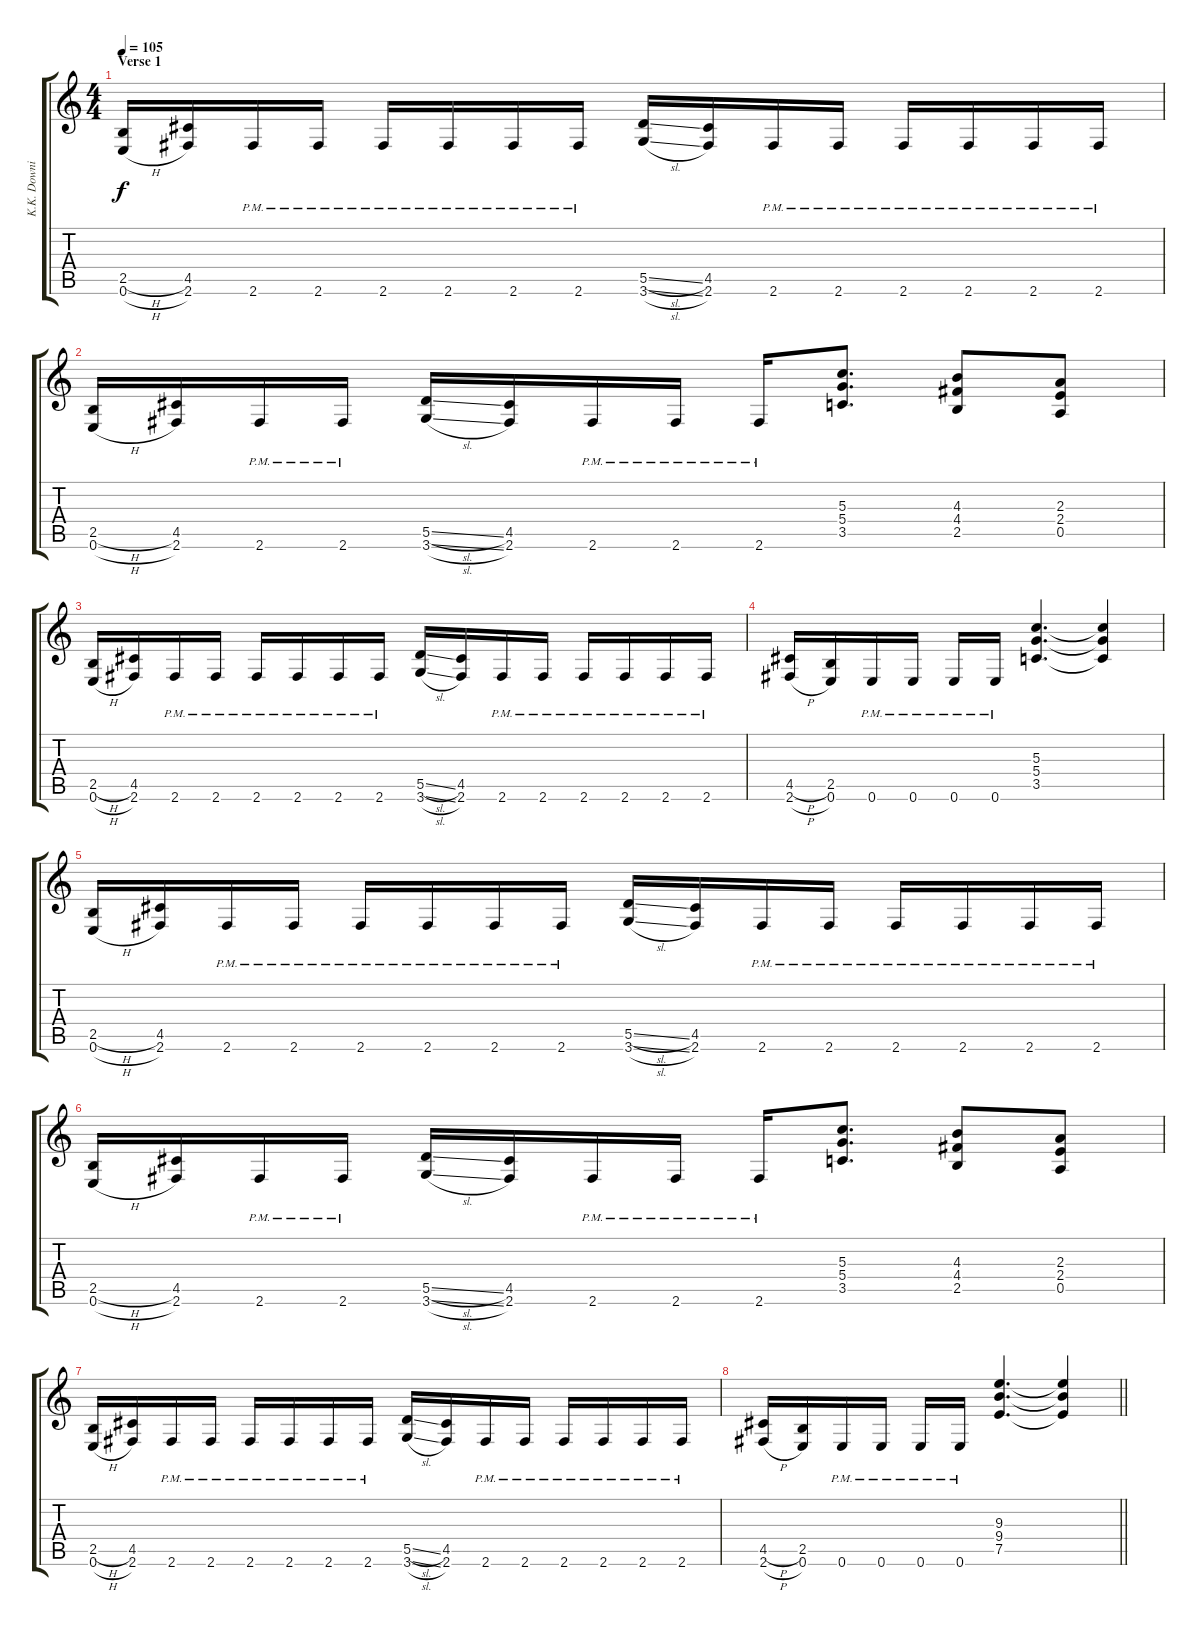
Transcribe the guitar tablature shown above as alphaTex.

\track ("K.K. Downing" "K.K. Downi") {instrument distortionguitar}
\staff {score tabs}
\tuning (E4 B3 G3 D3 A2 E2) {hide}
\ts (4 4)
\section ("" "Verse 1")
\tempo 105
\clef g2
\ks c
(2.5{h} 0.6{h}).16{dy f} (4.5 2.6).16 2.6{pm}.16 2.6{pm}.16 2.6{pm}.16 2.6{pm}.16 2.6{pm}.16 2.6{pm}.16 (5.5{sl} 3.6{sl}).16 (4.5 2.6).16 2.6{pm}.16 2.6{pm}.16 2.6{pm}.16 2.6{pm}.16 2.6{pm}.16 2.6{pm}.16 |
(2.5{h} 0.6{h}).16 (4.5 2.6).16 2.6{pm}.16 2.6{pm}.16 (5.5{sl} 3.6{sl}).16 (4.5 2.6).16 2.6{pm}.16 2.6{pm}.16 2.6{pm}.16 (5.3 5.4 3.5).8{d} (4.3 4.4 2.5).8 (2.3 2.4 0.5).8 |
(2.5{h} 0.6{h}).16 (4.5 2.6).16 2.6{pm}.16 2.6{pm}.16 2.6{pm}.16 2.6{pm}.16 2.6{pm}.16 2.6{pm}.16 (5.5{sl} 3.6{sl}).16 (4.5 2.6).16 2.6{pm}.16 2.6{pm}.16 2.6{pm}.16 2.6{pm}.16 2.6{pm}.16 2.6{pm}.16 |
(4.5{h} 2.6{h}).16 (2.5 0.6).16 0.6{pm}.16 0.6{pm}.16 0.6{pm}.16 0.6{pm}.16 (5.3 5.4 3.5).4{d} (5.3{t} 5.4{t} 3.5{t}).4 |
(2.5{h} 0.6{h}).16 (4.5 2.6).16 2.6{pm}.16 2.6{pm}.16 2.6{pm}.16 2.6{pm}.16 2.6{pm}.16 2.6{pm}.16 (5.5{sl} 3.6{sl}).16 (4.5 2.6).16 2.6{pm}.16 2.6{pm}.16 2.6{pm}.16 2.6{pm}.16 2.6{pm}.16 2.6{pm}.16 |
(2.5{h} 0.6{h}).16 (4.5 2.6).16 2.6{pm}.16 2.6{pm}.16 (5.5{sl} 3.6{sl}).16 (4.5 2.6).16 2.6{pm}.16 2.6{pm}.16 2.6{pm}.16 (5.3 5.4 3.5).8{d} (4.3 4.4 2.5).8 (2.3 2.4 0.5).8 |
(2.5{h} 0.6{h}).16 (4.5 2.6).16 2.6{pm}.16 2.6{pm}.16 2.6{pm}.16 2.6{pm}.16 2.6{pm}.16 2.6{pm}.16 (5.5{sl} 3.6{sl}).16 (4.5 2.6).16 2.6{pm}.16 2.6{pm}.16 2.6{pm}.16 2.6{pm}.16 2.6{pm}.16 2.6{pm}.16 |
\barLineRight lightlight
(4.5{h} 2.6{h}).16 (2.5 0.6).16 0.6{pm}.16 0.6{pm}.16 0.6{pm}.16 0.6{pm}.16 (9.3 9.4 7.5).4{d} (9.3{t} 9.4{t} 7.5{t}).4
